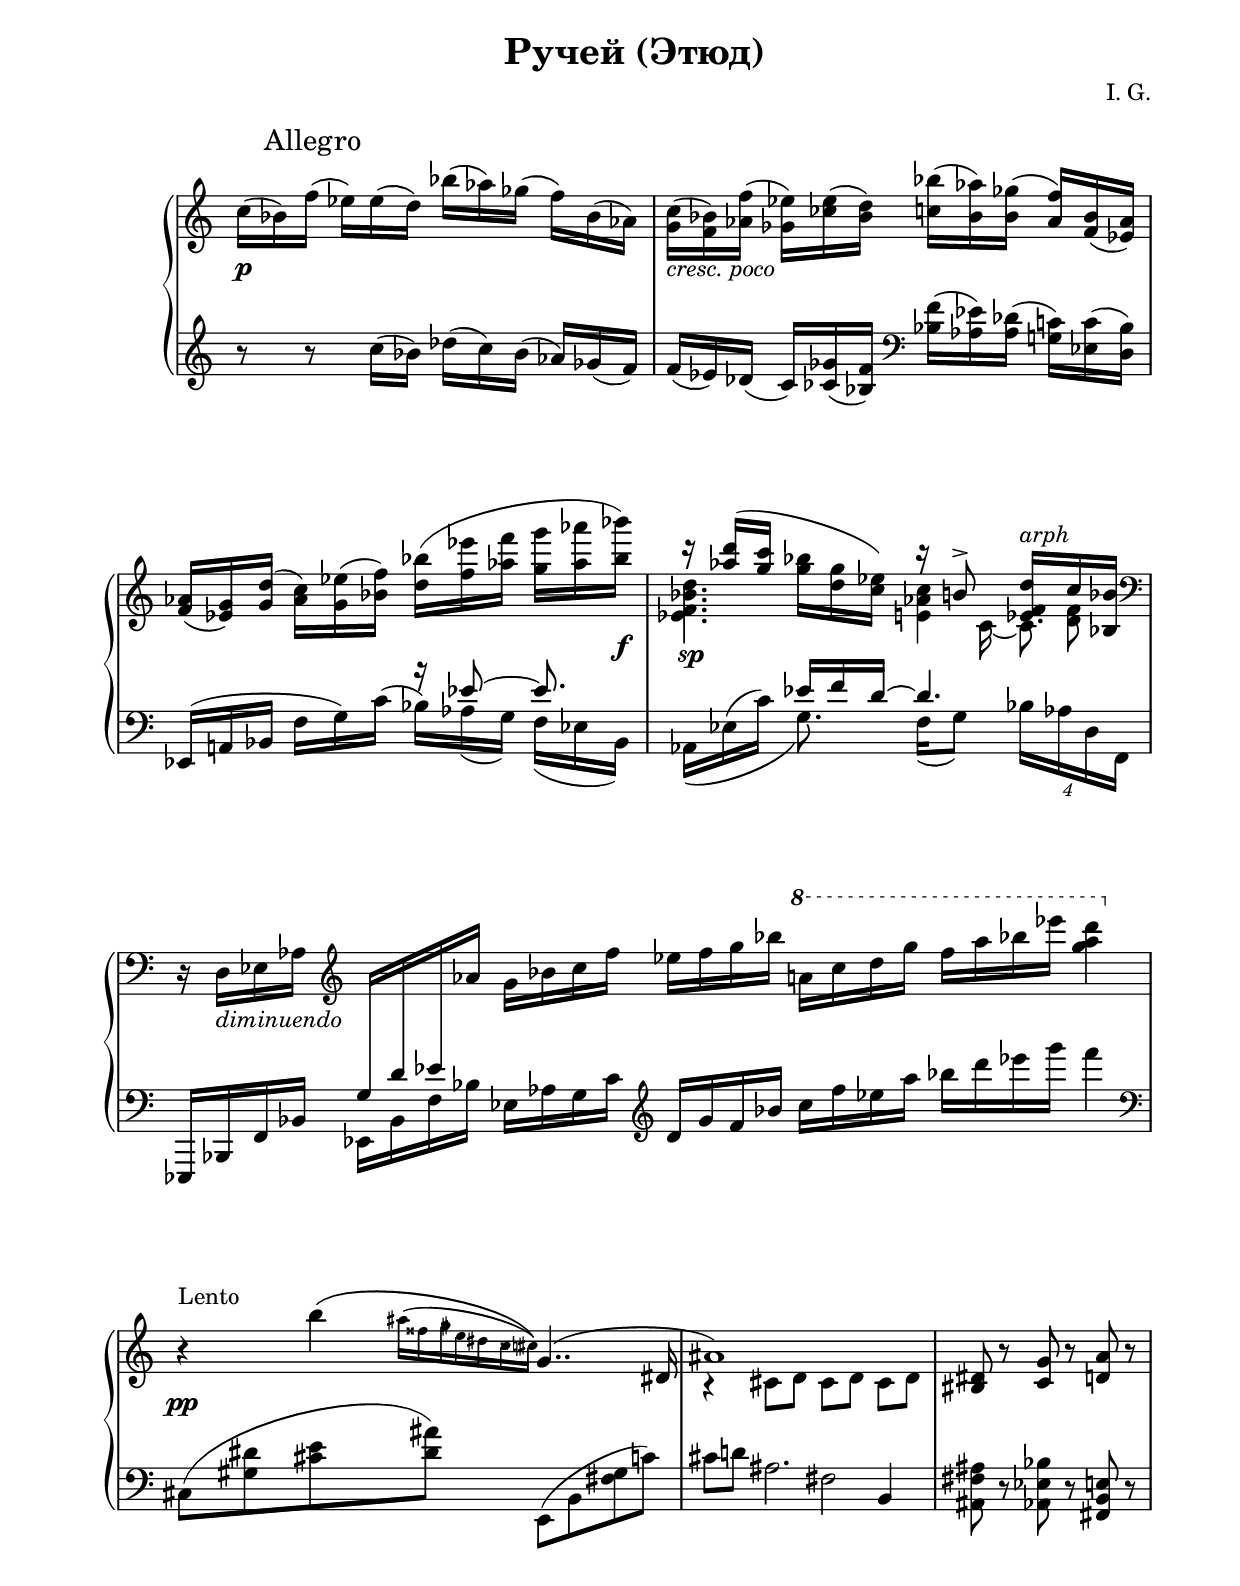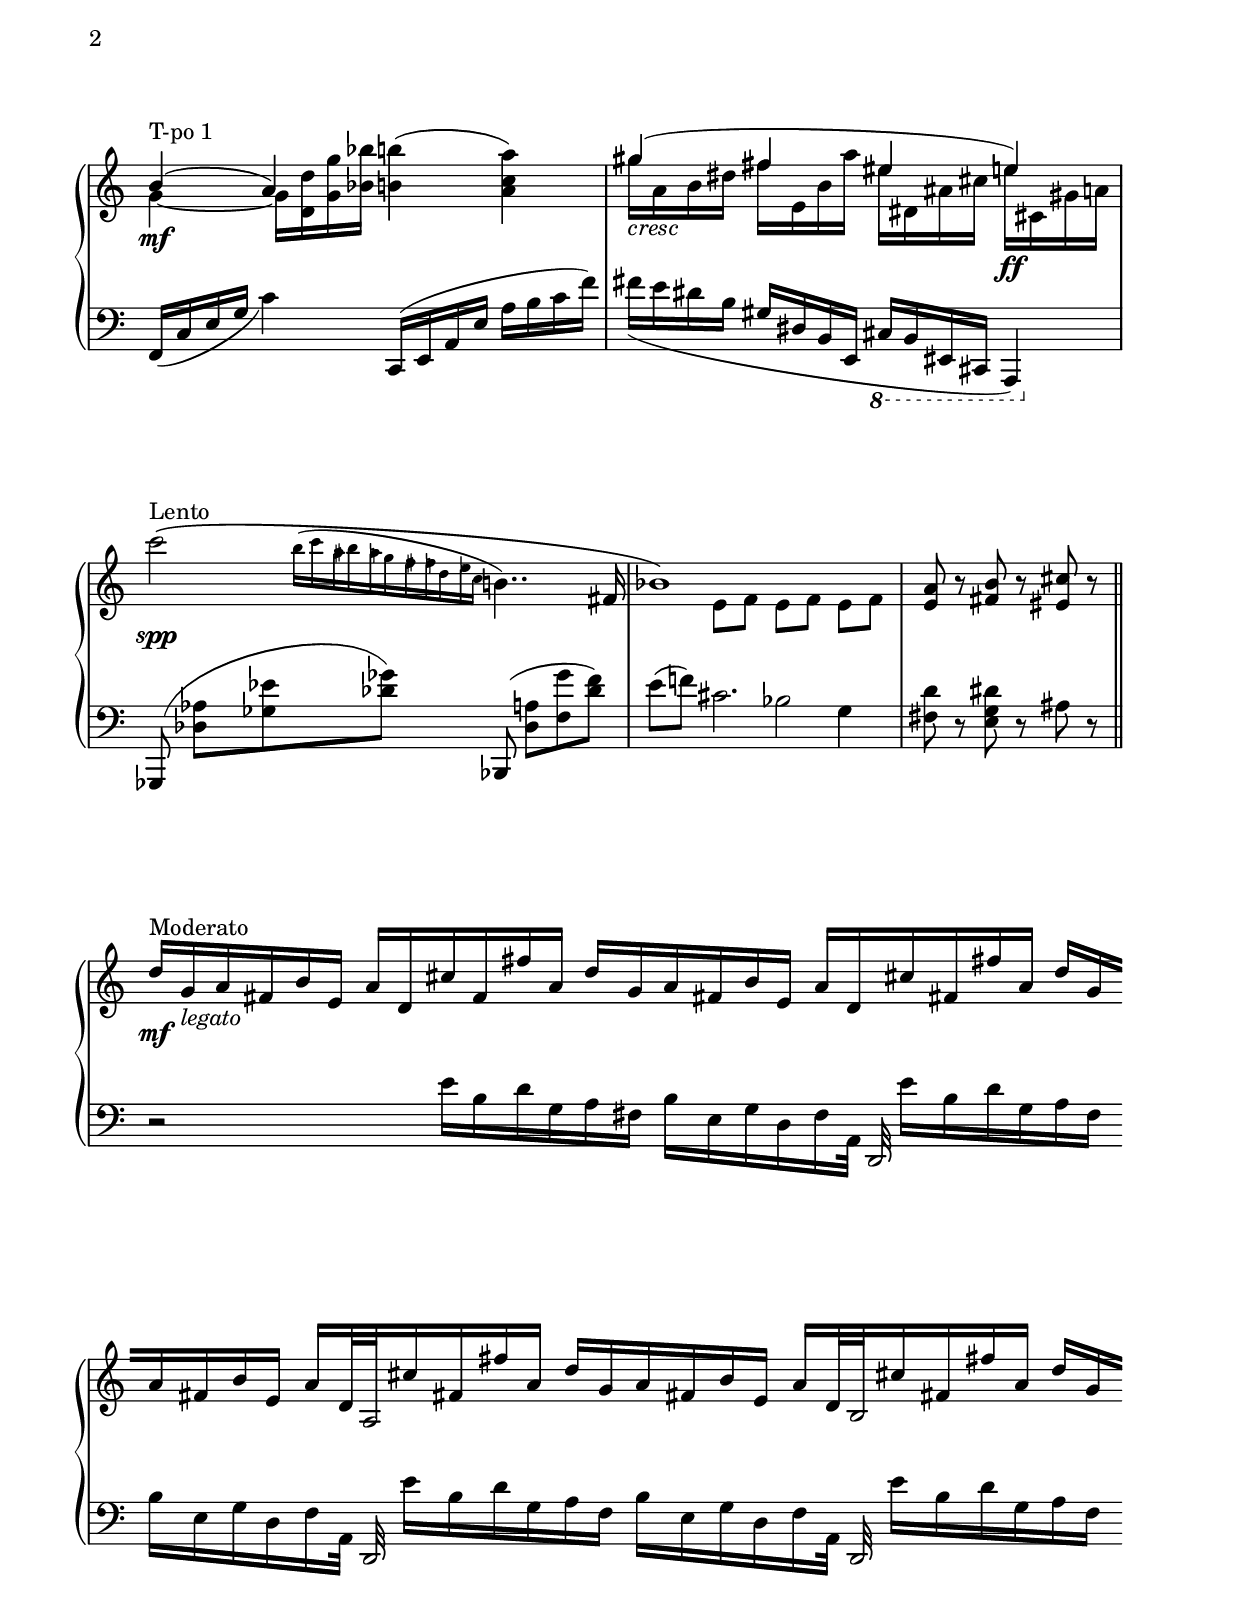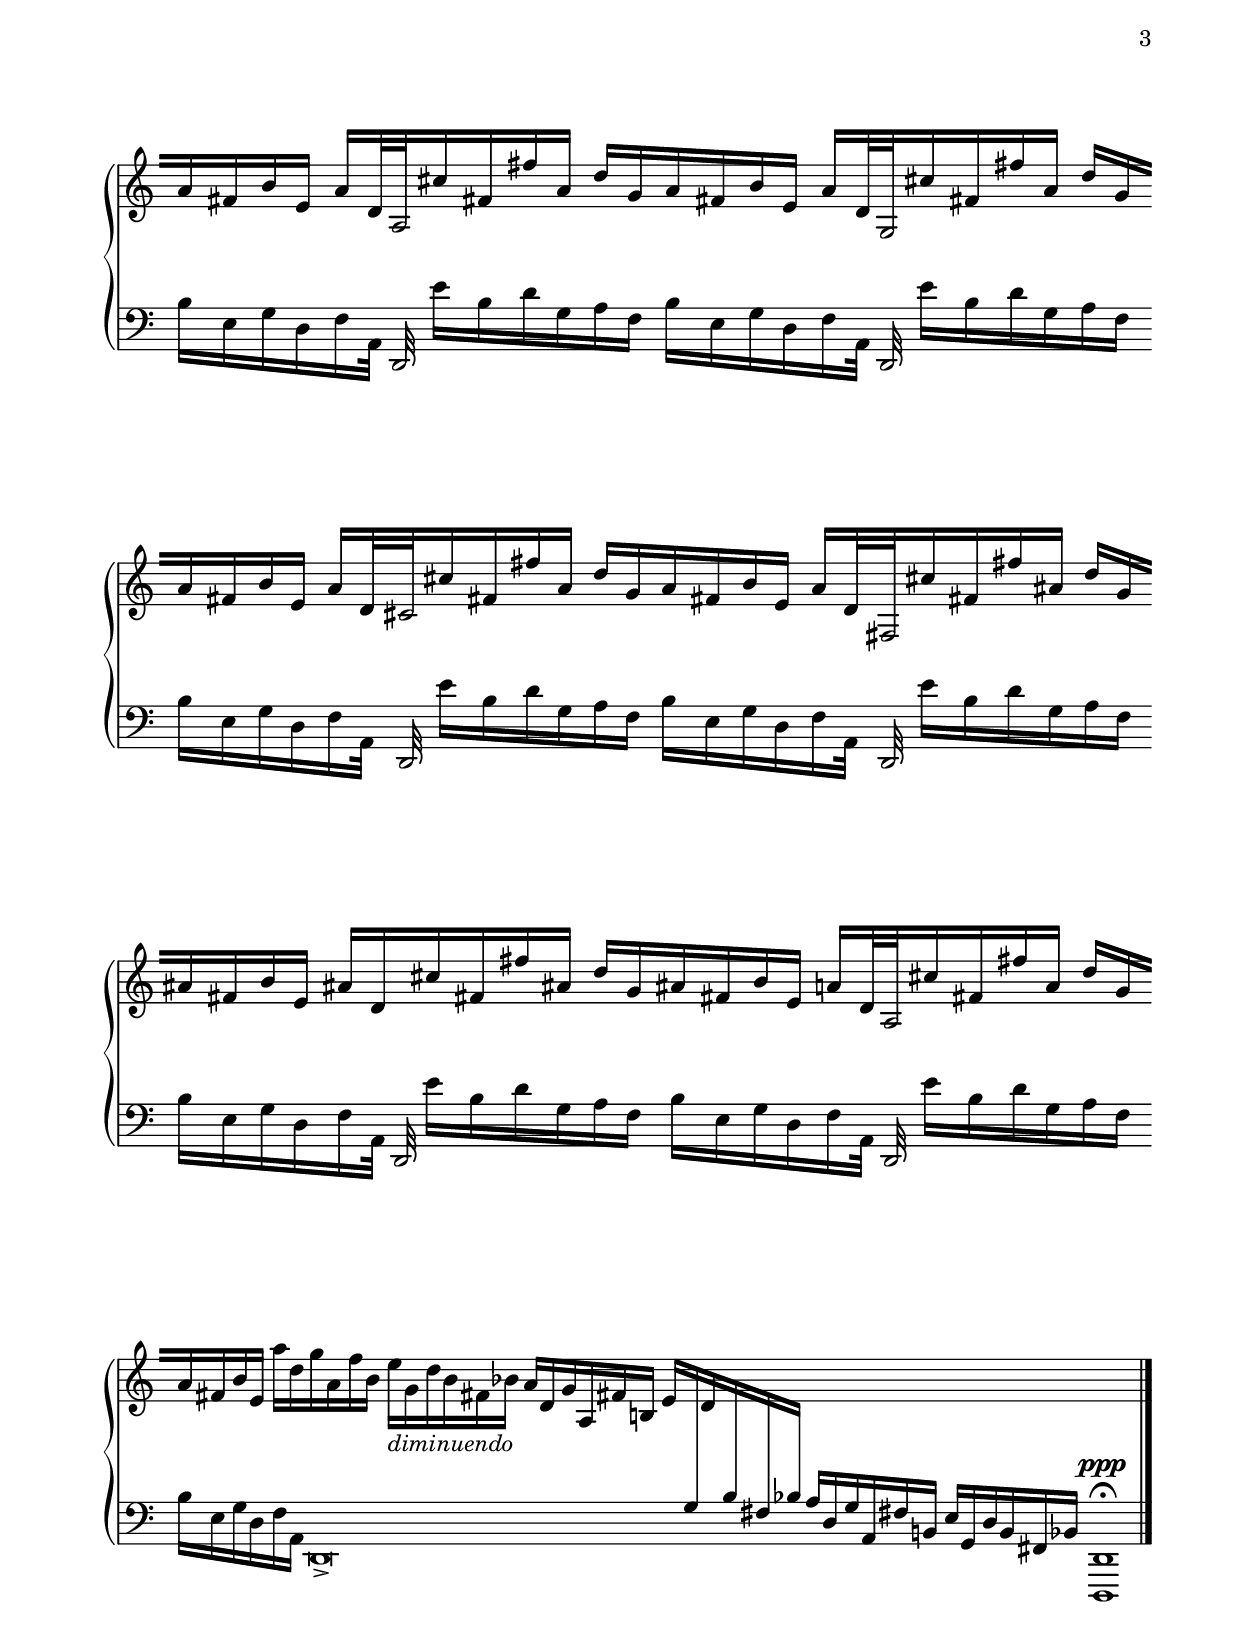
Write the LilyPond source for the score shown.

\version "2.19.15"
%\version "2.18.0"

\language "deutsch"

\header {
  title = "Ручей (Этюд)"
  composer = "I. G."
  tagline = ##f
}

\paper {
  #(set-paper-size "a4")
  top-system-spacing.basic-distance = #20
  top-markup-spacing.basic-distance = #8
  markup-system-spacing.basic-distance = #25
  system-system-spacing.basic-distance = #30
  last-bottom-spacing.basic-distance = #25
  two-sided = ##t
  inner-margin = 20
  outer-margin = 15
}

\layout {
  indent = 10
  \context {
    \Score
    \remove "Bar_number_engraver"
    \override SpacingSpanner.strict-grace-spacing = ##t
    \override StaffGrouper.staff-staff-spacing.basic-distance = #16
  }
}

\version "2.19.15"
%\version "2.18.0"

\language "deutsch"

rechtsQuell = \relative c'' {
  \clef treble
  \key c \major
  \time 12/16
  \override Staff.TimeSignature.stencil = ##f
  \override DynamicLineSpanner.staff-padding = #3
  \override Score.RehearsalMark.extra-offset = #'(5 . 3)
  \mark "Allegro"
  c16\p( b) f'( es) es( d) b'( as) ges( f) b,( as)
  <g c>_\markup { \italic { cresc. poco } }(
  <f b>) <as f'>( <ges es'>) <ces es>( <b d>)
  <c b'>( <b as'>) <b ges'>( <as f'>) <f b>( <es as>)
  <f as>( <es g>) <g d'>( <as c>) <g es'>( <b f'>)
  <d b'>( <f es'> <as f'> <g g'> <as as'> <b b'>\f)
  <<
    {
      r16 <as d>( <g c>
      \stemDown
      <g b> <d g> <c es>)
      \stemUp
      r h8-> <es, f d'>16^\markup { \italic { arph } } c' <b, b'>
    }
    \\
    {
      <es f b d>4.\sp <e as c>4 <d f>8
    }
    \\
    {
      \stemDown
      s4. s8 c16_~ c8.
    }
  >>
  \time 7/4
  \clef bass
  r16 d,_\markup { \italic { diminuendo } } es as
  \clef treble
  \change Staff = "lower"
  \stemUp
  g d' es
  \change Staff = "upper"
  as
  \stemNeutral
  g b c f es f g b
  \ottava #1
  \set Staff.ottavation = #"8"
  a! c d g f a b es <g, a d>4
  \ottava #0
  \time 4/4
  r4\pp^\markup{\raise #2 {Lento}}
  <<
    {
      \stemDown
      h,\(
      %\set Score.proportionalNotationDuration = #(ly:make-moment 1/32)
      \once\override Score.GraceSpacing.spacing-increment = #1.2
      \grace
      {
        ais16^( fisis
        \once \override NoteHead.X-offset = #.3
        \once \override Stem.X-offset = #.3
        \once \override Accidental.X-offset = #.3
        gis
        \once \override NoteHead.X-offset = #-.2
        \once \override Stem.X-offset = #-.2
        \once \override Accidental.X-offset = #-.2
        e dis
        \once \override NoteHead.X-offset = #.3
        \once \override Stem.X-offset = #.3
        \once \override Accidental.X-offset = #.3
        cisis
        \once \override NoteHead.X-offset = #1
        \once \override Stem.X-offset = #1
        \once \override Accidental.extra-offset = #'(.2 . 0)
        cis)\)
      }
      \stemUp
      g4..( dis16 ais'1)
    }
    \\
    {
      s2. r4 cis,8 d cis[ d] cis[ d]
    }
  >>
  \time 3/4
  <his dis>8 r <c g'> r <d a'> r
  \time 4/4
  <<
    {
      h'4^\markup{\raise #2 {T-po 1}}( a)
    }
    \\
    {
      \override DynamicLineSpanner.staff-padding = #3
      g4~\mf g16 <d d'> <g g'> <b b'>
    }
  >>
  <h h'>4( <a c a'>)
  <<
    {
      gis'4( fis eis e)
    }
    \\
    {
      gis16_\markup { \italic { cresc } } a, h dis
      fis e, h' a'
      eis dis, ais' cis
      e\ff cis, gis' a
    }
  >>
  <<
    {
      \override DynamicLineSpanner.staff-padding = #3
      \stemDown
      c'2\spp^\markup{\raise #2 {Lento}}\(
      \once\override Score.GraceSpacing.spacing-increment = #1.1
      \grace {
        h16^(c
        \once \override NoteHead.X-offset = #.4
        \once \override Stem.X-offset = #.4
        \once \override Accidental.X-offset = #.4
        ais h
        \once \override NoteHead.X-offset = #.4
        \once \override Stem.X-offset = #.4
        \once \override Accidental.X-offset = #.4
        a g
        \once \override NoteHead.X-offset = #.3
        \once \override Stem.X-offset = #.3
        \once \override Accidental.X-offset = #.3
        fis
        \once \override NoteHead.X-offset = #.5
        \once \override Stem.X-offset = #.5
        \once \override Accidental.X-offset = #.5
        f d
        \once \override NoteHead.X-offset = #.3
        \once \override Stem.X-offset = #.3
        \once \override Accidental.X-offset = #.3
        es
        \once \override NoteHead.X-offset = #-.3
        \once \override Stem.X-offset = #-.3
        \once \override Accidental.X-offset = #-.3
        c
      }
      \stemNeutral
      h!4..) fis16 b1\)
    }
    \\
    {s1 s4 e,8 f e[ f] e[ f]}
  >>
  \time 3/4
  <e a> r <fis h> r <eis cis'> r
  \bar "||"
  \cadenzaOn
  \override Beam.breakable = ##t
  d'16\mf ^\markup{\raise #2 {Moderato}}[
  g,_\markup {\italic legato} a fis  h e,] a[d, cis' fis, fis' a,]
  d16[ g, a    fis! h e,] a[    d,        cis'!    fis,! fis'! a,]
  d16[ g, a    fis! h e,] a[    d,32 
  \tweak #'duration-log #1 a    cis'!16  fis,! fis'! a,]
  d16[ g, a    fis! h e,] a[    d,32 
  \tweak #'duration-log #1 h    cis'!16  fis,! fis'! a,]
  d16[ g, a    fis! h e,] a[    d,32 
  \tweak #'duration-log #1 a    cis'!16  fis,! fis'! a,]
  d16[ g, a    fis! h e,] a[    d,32 
  \tweak #'duration-log #1 g,   cis'!16  fis,! fis'! a,]
  d16[ g, a    fis! h e,] a[    d,32 
  \tweak #'duration-log #1 cis  cis'!16  fis,! fis'! a,]
  d16[ g, a    fis! h e,] a[    d,32 
  \tweak #'duration-log #1 fis, cis''!16 fis,! fis'! ais,]
  d16[ g, ais! fis! h e,] ais![ d,        cis'!    fis,! fis'! ais,!]
  d16[ g, ais! fis! h e,] a[    d,32 
  \tweak #'duration-log #1 a    cis'!16  fis,! fis'! a,]
  d16[ g, a    fis! h e,]
  a'[  d, g a, fis' h,] e_\markup {\italic {diminuendo}}
  [ g, d' h fis! b]
  a[ d, g a, fis'! h,!]
  \stemUp
  e[
  \change Staff = "lower"
  g,
  \change Staff = "upper"
  d'
  \change Staff = "lower"
  h fis! b] a[ d, g a, fis'! h,!] e[ g, d' h fis! b] <d, d,>1^\ppp \fermata \bar "|."
}

linksQuell = \relative c {
  \clef treble
  \key c \major
  \time 12/16
  \override Staff.TimeSignature.stencil = ##f

  r8 r  c''16( b) des( c) b( as) ges( f)
  f( es) des( c) <ces ges'>( <b f'>)
  \clef bass
  <b f'>( <as es'>) <as des>(
  <g! c>) <es c'>( <d b'>)
  <<
    {
      s4. r16 es'8~ es 8.
      s8. es16 f d~ d4.
    }
    \\
    {
      \stemUp
      es,,16^( a! b
      \stemNeutral
      f' g) c^( b) as( g) f( es b)
      as16\( es'^( c') g8.\) f16( g8) \times 3/4{b16 as d, f,}
    }
  >>
  \time 7/4
  es,16 b' f' b
  \stemDown
  es, b' f' b
  \stemNeutral
  es, as g c
  \clef treble
  d g f b c f es a b d es g f4\break
  \time 4/4
  \clef bass
  \override Score.SpacingSpanner.strict-note-spacing = ##t
  \set Score.proportionalNotationDuration = #(ly:make-moment 1/32)
  cis,,,8( <gis' dis'>
  \set Score.proportionalNotationDuration = #(ly:make-moment 1/64)
  <cis e> <dis ais'>)
  \revert Score.SpacingSpanner.strict-note-spacing
  %\set Score.proportionalNotationDuration = #(ly:make-moment 1/8)
  \unset Score.proportionalNotationDuration
  e,,( h' <fis' gis> c')
  <<
    {
      \stemDown
      cis8 d! ais2.
    }
    \\
    {s2 fis}
    \\
    {
      \stemNeutral
      s2. h,4
    }
  >>
  \unset Score.proportionalNotationDuration
  \time 3/4
  <ais fis' ais>8 r <as es' b'> r <fis h e> r\break
  f16_( c' e g c4) c,,16( e a e' a h c f)
  fis_( e dis h gis dis h e,
  \ottava #-1
  \set Staff.ottavation = #"8"
  cis h eis, cis a4)\break
  \ottava #0
  \override Score.SpacingSpanner.strict-note-spacing = ##t
  %\set Score.proportionalNotationDuration = #(ly:make-moment 1/32)
  ges'8(
  \set Score.proportionalNotationDuration = #(ly:make-moment 1/32)
  <des'' as'>[
  \set Score.proportionalNotationDuration = #(ly:make-moment 1/64)
  <ges es'> <des' ges>])
  \revert Score.SpacingSpanner.strict-note-spacing
  %\set Score.proportionalNotationDuration = #(ly:make-moment 1/8)
  \unset Score.proportionalNotationDuration
  b,,( <des' a'>[ <f ges'> <des' f>])
  <<
    {
      \stemDown
      e8( f!) cis2.
    }
    \\
    {s2 b}
    \\
    {
      \stemNeutral
      s2. g4
    }
  >>
  %\unset Score.proportionalNotationDuration
  <fis d'>8 r <e g dis'> r ais r
  \break
  \cadenzaOn
  \override Beam.breakable = ##t
  r2
  e'16[ h d g, a fis] h[ e, g d fis a,32] 
  \tweak #'duration-log #1 d,
  e''16[ h d g, a fis]\bar "" h[ e, g d fis a,32] 
  \tweak #'duration-log #1 d,
  e''16[ h d g, a fis] h[ e, g d fis a,32] 
  \tweak #'duration-log #1 d,
  e''16[ h d g, a fis]\bar "" h[ e, g d fis a,32] 
  \tweak #'duration-log #1 d,
  e''16[ h d g, a fis] h[ e, g d fis a,32] 
  \tweak #'duration-log #1 d,
  e''16[ h d g, a fis]\bar "" h[ e, g d fis a,32] 
  \tweak #'duration-log #1 d,
  e''16[ h d g, a fis] h[ e, g d fis a,32] 
  \tweak #'duration-log #1 d,
  e''16[ h d g, a fis]\bar "" h[ e, g d fis a,32] 
  \tweak #'duration-log #1 d,
  e''16[ h d g, a fis] h[ e, g d fis a,32] 
  \tweak #'duration-log #1 d,
  e''16[ h d g, a fis]\bar "" h[ e, g d fis a,]
  d,\breve*1/2->\bar""
  s1*2
}


\score {
  \new PianoStaff
  \with {
    midiInstrument = "acoustic grand"
  }
  <<
    \new Staff = "upper" \rechtsQuell
    \new Staff = "lower" \linksQuell
  >>
}